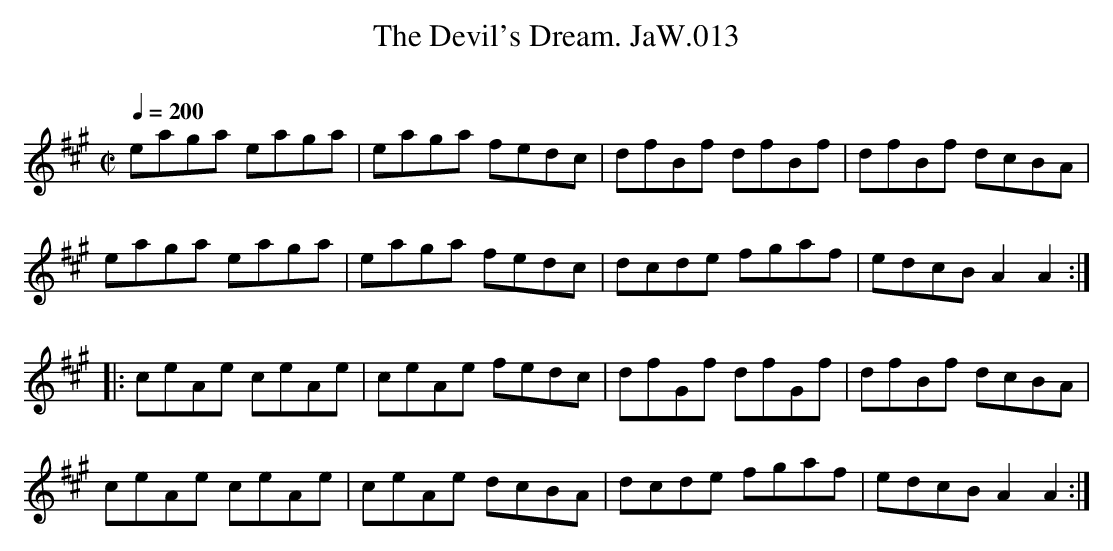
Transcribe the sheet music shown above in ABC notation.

X:1
T:Devil's Dream. JaW.013, The
M:C|
L:1/8
Q:1/4=200
O:
K:A
eaga eaga|eaga fedc|dfBf dfBf|dfBf dcBA|
eaga eaga|eaga fedc|dcde fgaf|edcB A2A2:|
|:ceAe ceAe|ceAe fedc|dfGf dfGf|dfBf dcBA|
ceAe ceAe|ceAe dcBA|dcde fgaf|edcB A2A2:|
